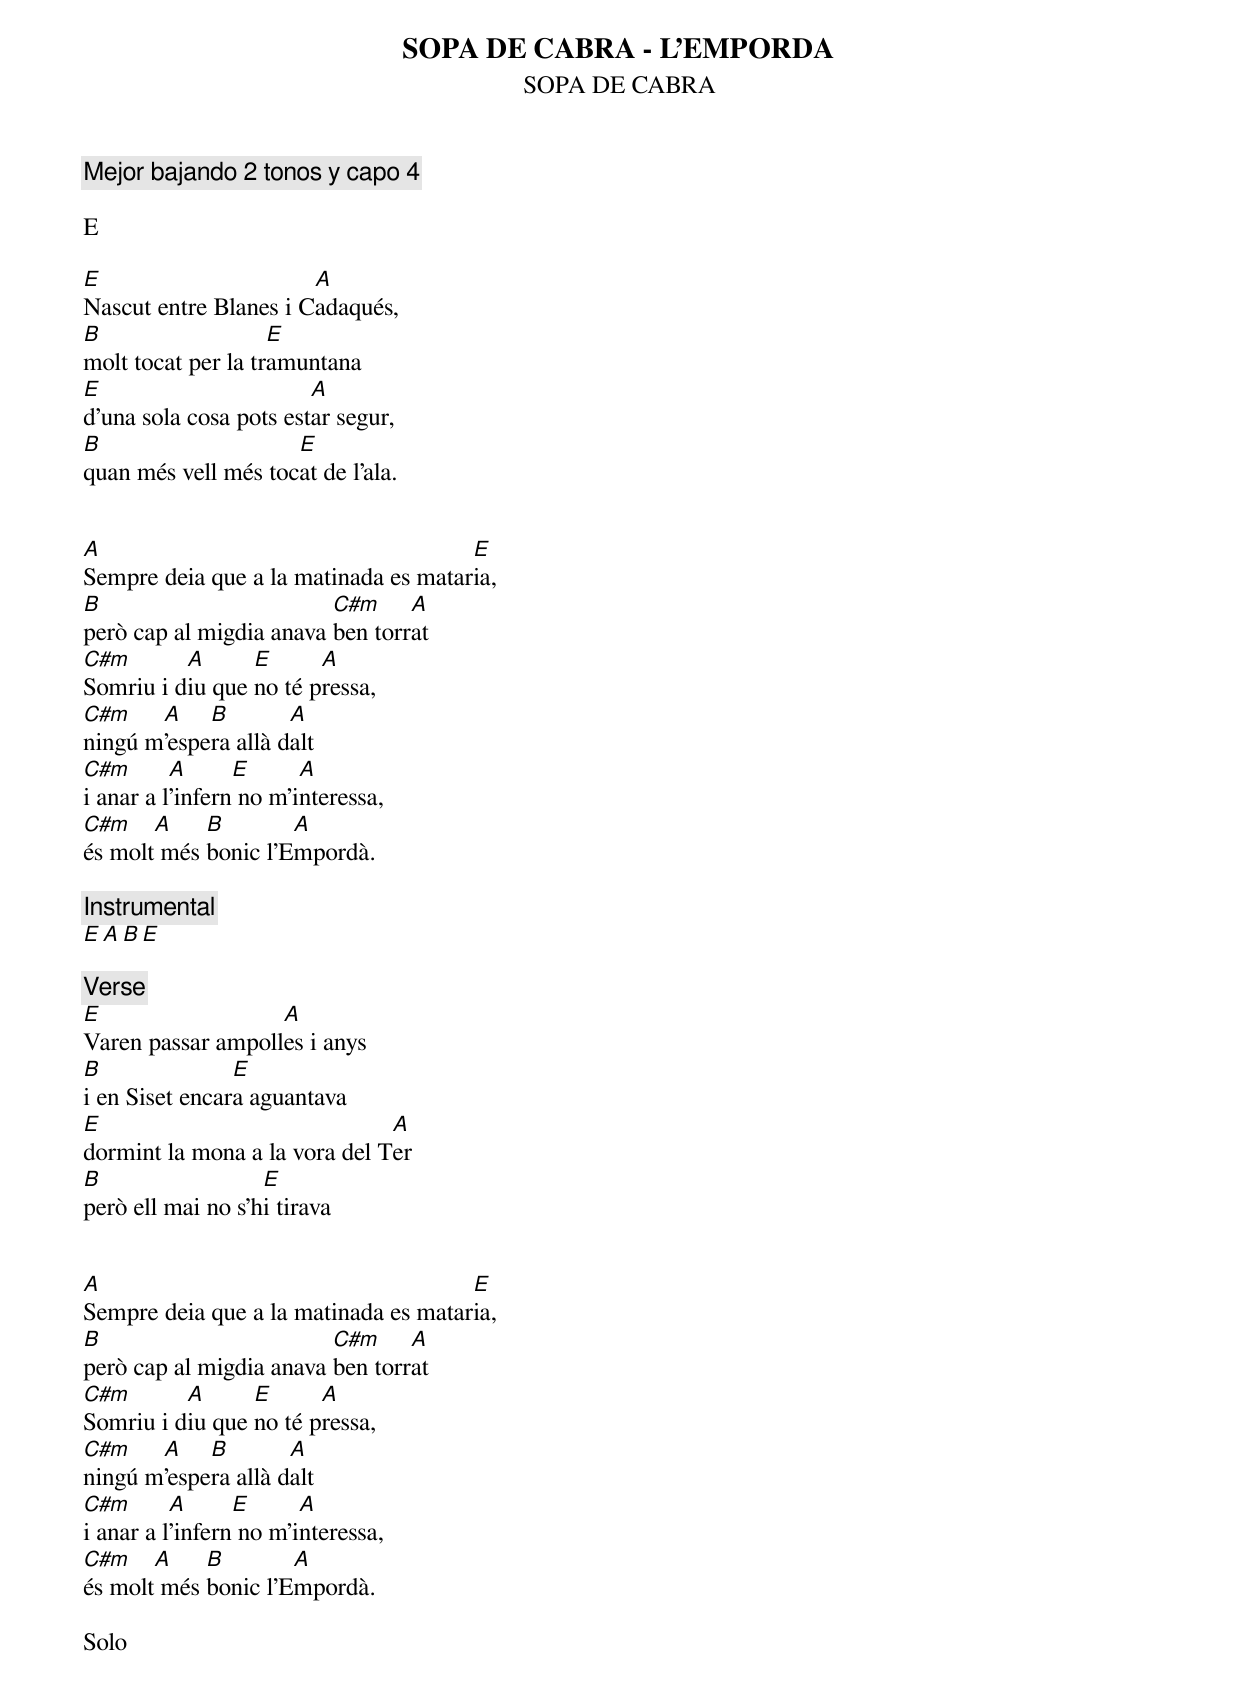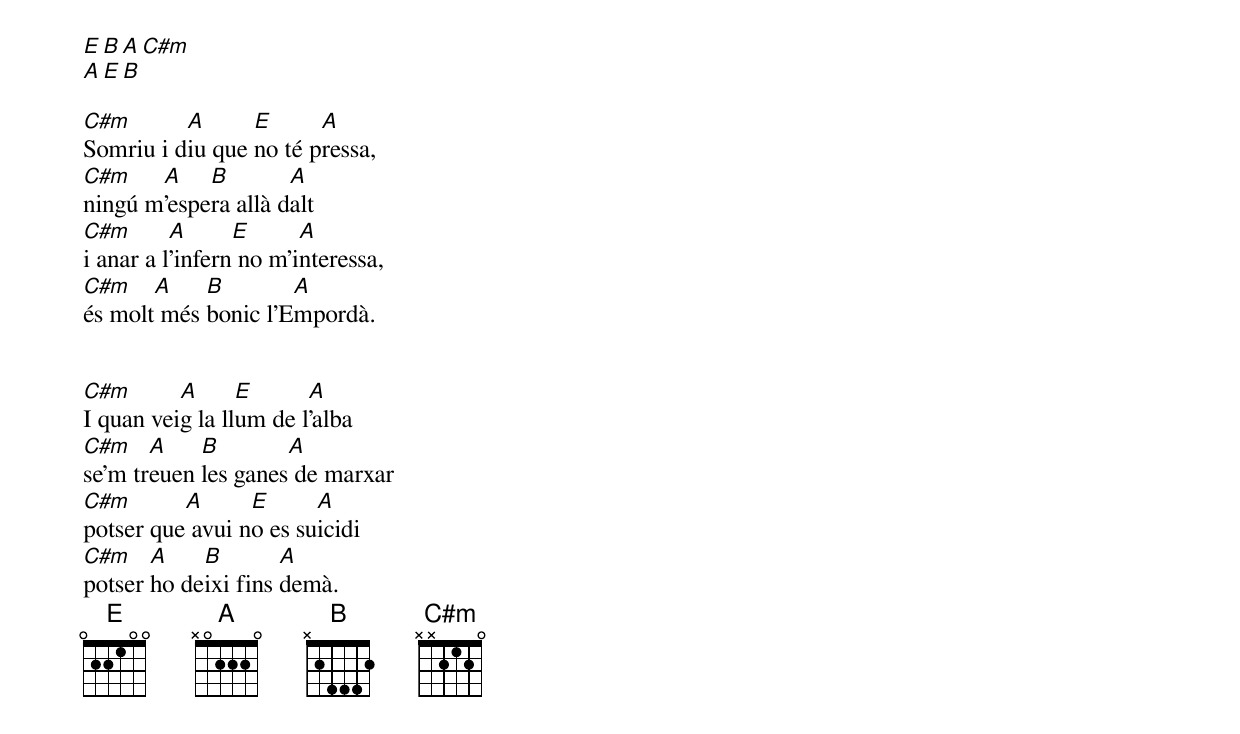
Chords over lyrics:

SOPA DE CABRA - L'EMPORDA
SOPA DE CABRA
Mejor bajando 2 tonos y capo 4

E

E                      A
Nascut entre Blanes i Cadaqués,
B                   E
molt tocat per la tramuntana
E                       A
d'una sola cosa pots estar segur,
B                    E
quan més vell més tocat de l'ala.


A                                     E
Sempre deia que a la matinada es mataria,
B                        C#m     A
però cap al migdia anava ben torrat
C#m       A      E      A
Somriu i diu que no té pressa,
C#m    A    B        A
ningú m'espera allà dalt
C#m       A      E      A
i anar a l'infern no m'interessa,
C#m    A    B        A
és molt més bonic l'Empordà.

[Instrumental]
E A B E

[Verse]
E                  A
Varen passar ampolles i anys
B               E
i en Siset encara aguantava
E                              A
dormint la mona a la vora del Ter
B                  E
però ell mai no s'hi tirava


A                                     E
Sempre deia que a la matinada es mataria,
B                        C#m     A
però cap al migdia anava ben torrat
C#m       A      E      A
Somriu i diu que no té pressa,
C#m    A    B        A
ningú m'espera allà dalt
C#m       A      E      A
i anar a l'infern no m'interessa,
C#m    A    B        A
és molt més bonic l'Empordà.

Solo

E B A C#m
A E B

C#m       A      E      A
Somriu i diu que no té pressa,
C#m    A    B        A
ningú m'espera allà dalt
C#m       A      E      A
i anar a l'infern no m'interessa,
C#m    A    B        A
és molt més bonic l'Empordà.


C#m       A      E      A
I quan veig la llum de l'alba
C#m    A    B        A
se'm treuen les ganes de marxar
C#m       A      E      A
potser que avui no es suicidi
C#m    A    B        A
potser ho deixi fins demà.
